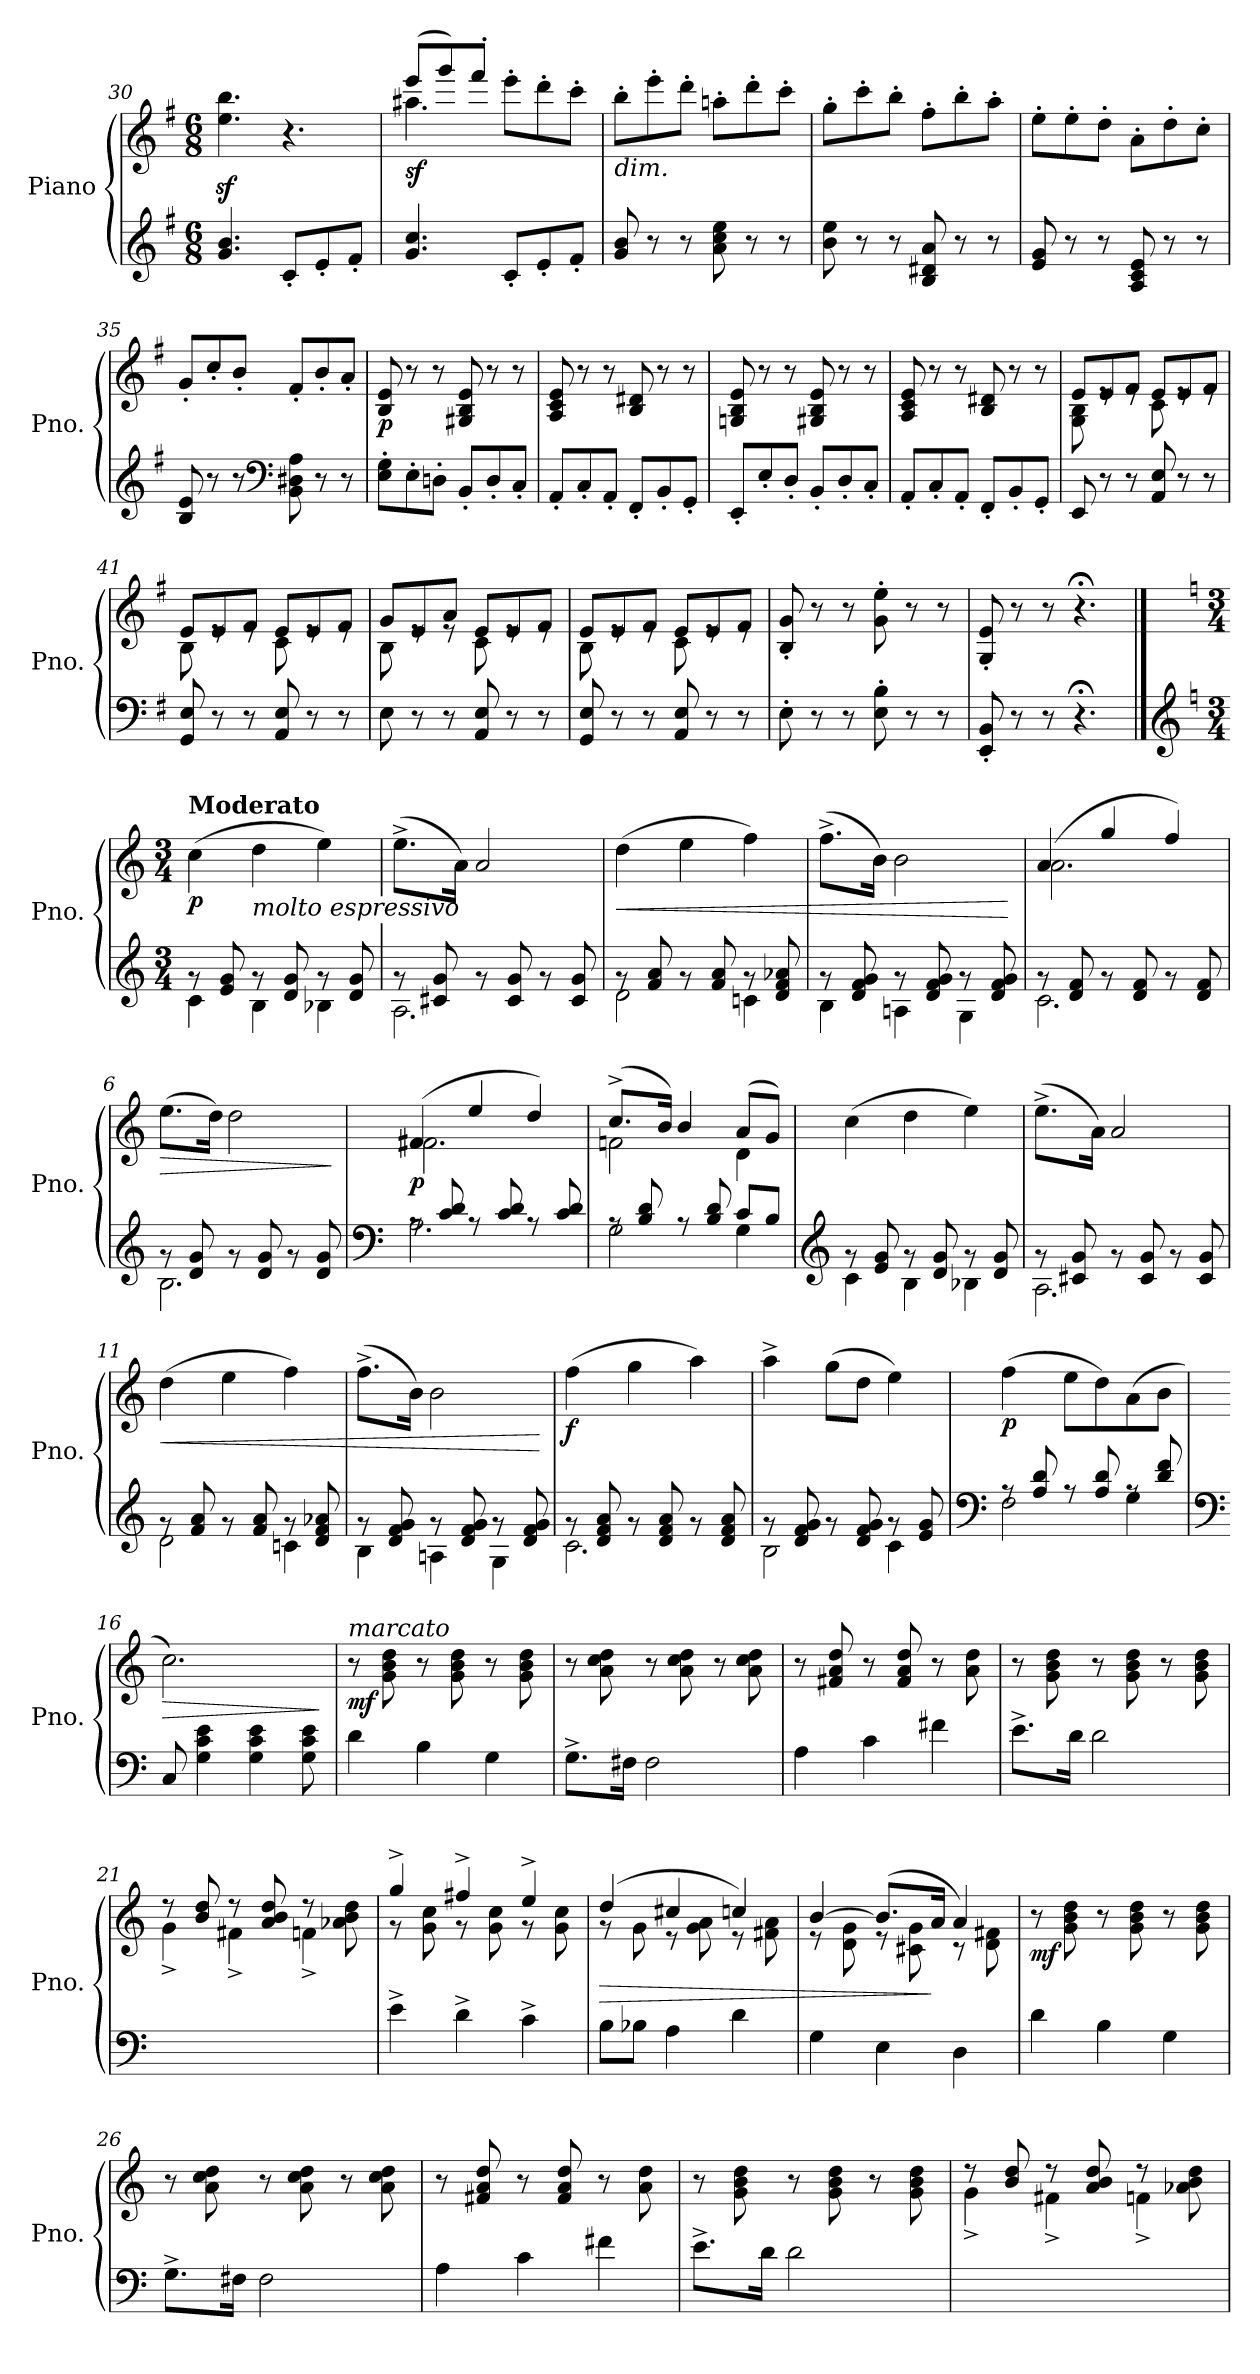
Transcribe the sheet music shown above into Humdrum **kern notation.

**kern	**kern	**dynam
*part1	*part1	*part1
*staff2	*staff1	*staff1/2
*I"Piano	*	*
*I'Pno.	*	*
!!LO:LB:g=z
*clefG2	*clefG2	*
*k[f#]	*k[f#]	*
*M6/8	*M6/8	*
=30	=30	=30
4.g/ 4.b/	4.ee\z< 4.bb\z<	.
8c'/L	4.r	.
8e'/	.	.
8f#'/J	.	.
=31	=31	=31
*	*^	*
!	!	!	!LO:DY:b
4.g/ 4.cc/	(>8eee/L	4.aa#X\	sf
.	8ggg/)	.	.
.	8fff#'/J	.	.
8c'/L	8eee'\L	4.ryy	.
8e'/	8ddd'\	.	.
8f#'/J	8ccc'\J	.	.
*	*v	*v	*
=32	=32	=32
!	!LO:TX:b:i:t=dim.	!
8g/ 8b/	8bb'\L	.
8r	8eee'\	.
8r	8ddd'\J	.
8a\ 8cc\ 8ee\	8aan'\L	.
8r	8ddd'\	.
8r	8ccc'\J	.
=33	=33	=33
8b\ 8ee\	8gg'\L	.
8r	8ccc'\	.
8r	8bb'\J	.
8B/ 8d#X/ 8a/	8ff#'\L	.
8r	8bb'\	.
8r	8aa'\J	.
=34	=34	=34
8e/ 8g/	8ee'\L	.
8r	8ee'\	.
8r	8dd'\J	.
8A/ 8c/ 8e/	8a'\L	.
8r	8dd'\	.
8r	8cc'\J	.
!!LO:LB:g=z
=35	=35	=35
8B/ 8e/	8g'/L	.
8r	8cc'/	.
8r	8b'/J	.
*clefF4	*	*
8BB\ 8D#X\ 8A\	8f#'/L	.
8r	8b'/	.
8r	8a'/J	.
=36	=36	=36
!	!	!LO:DY:b
8E\' 8G\'L	8B/ 8e/	p
8E'\	8r	.
8Dn'\J	8r	.
8BB'/L	8G#X/ 8B/ 8e/	.
8D'/	8r	.
8C'/J	8r	.
=37	=37	=37
8AA'/L	8A/ 8c/ 8e/	.
8C'/	8r	.
8AA'/J	8r	.
8FF#'/L	8B/ 8d#X/	.
8BB'/	8r	.
8GG'/J	8r	.
=38	=38	=38
8EE'/L	8Gn/ 8B/ 8e/	.
8E'/	8r	.
8D'/J	8r	.
8BB'/L	8G#X/ 8B/ 8e/	.
8D'/	8r	.
8C'/J	8r	.
=39	=39	=39
8AA'/L	8A/ 8c/ 8e/	.
8C'/	8r	.
8AA'/J	8r	.
8FF#'/L	8B/ 8d#X/	.
8BB'/	8r	.
8GG'/J	8r	.
!!LO:LB:g=z
=40	=40	=40
*	*^	*
8EE/	8e/L	8G\ 8B\	.
8r	8e/	8re	.
8r	8f#/J	8re	.
8AA/ 8E/	8e/L	8c\	.
8r	8e/	8re	.
8r	8f#/J	8re	.
=41	=41	=41	=41
8GG/ 8E/	8e/L	8B\	.
8r	8e/	8re	.
8r	8f#/J	8re	.
8AA/ 8E/	8e/L	8c\	.
8r	8e/	8re	.
8r	8f#/J	8re	.
=42	=42	=42	=42
8E\	8g/L	8B\	.
8r	8e/	8re	.
8r	8a/J	8re	.
8AA/ 8E/	8e/L	8c\	.
8r	8e/	8re	.
8r	8f#/J	8re	.
=43	=43	=43	=43
8GG/ 8E/	8e/L	8B\	.
8r	8e/	8re	.
8r	8f#/J	8re	.
8AA/ 8E/	8e/L	8c\	.
8r	8e/	8re	.
8r	8f#/J	8re	.
*	*v	*v	*
=44	=44	=44
8E'\	8B/' 8g/'	.
8r	8r	.
8r	8r	.
8E\' 8B\'	8g\' 8ee\'	.
8r	8r	.
8r	8r	.
=45	=45	=45
8EE/' 8BB/'	8G/' 8e/'	.
8r	8r	.
8r	8r	.
4.r;<	4.r;<	.
!!LO:PB:g=z
==1	==1	==1
*clefG2	*	*
*k[]	*k[]	*
*M3/4	*M3/4	*
*^	*	*
!	!	!LO:TX:a:B:t=Moderato	!
!	!	!	!LO:DY:b
8rg	4c\	(>4cc\	p
8e/ 8g/	.	.	.
!	!	!LO:TX:b:i:t=molto espressivo	!
8rg	4B\	4dd\	.
8d/ 8g/	.	.	.
8rg	4B-X\	4ee\)	.
8d/ 8g/	.	.	.
=2	=2	=2	=2
8rg	2.A\	(>8.ee^\L	.
8c#X/ 8g/	.	.	.
.	.	16a\Jk)	.
8rg	.	2a/	.
8c#/ 8g/	.	.	.
8rg	.	.	.
8c#/ 8g/	.	.	.
=3	=3	=3	=3
!	!	!	!LO:HP:b
8rg	2d\	(>4dd\	<
8f/ 8a/	.	.	.
8rg	.	4ee\	.
8f/ 8a/	.	.	.
8rg	4cn\	4ff\)	.
8d/ 8f/ 8a-X/	.	.	.
=4	=4	=4	=4
8rg	4B\	(>8.ff^\L	.
8d/ 8f/ 8g/	.	.	.
.	.	16b\Jk)	.
8rg	4An\	2b\	.
8d/ 8f/ 8g/	.	.	.
8rg	4G\	.	.
8d/ 8f/ 8g/	.	.	.
*v	*v	*	*
.	.	[
=5	=5	=5
*^	*^	*
!	!	!	!	!LO:DY:b
!	!	!	!	!LO:DY:n=1:b
8rg	2.c\	(>4a/	2.a\	other-dynamics f
8d/ 8f/	.	.	.	.
8rg	.	4gg/	.	.
8d/ 8f/	.	.	.	.
8rg	.	4ff/)	.	.
8d/ 8f/	.	.	.	.
*	*	*v	*v	*
!!LO:LB:g=z
=6	=6	=6	=6
!	!	!	!LO:HP:b
8rg	2.B\	(>8.ee\L	>
8d/ 8g/	.	.	.
.	.	16dd\Jk)	.
8rg	.	2dd\	.
8d/ 8g/	.	.	.
8rg	.	.	.
8d/ 8g/	.	.	.
*v	*v	*	*
.	.	]
=7	=7	=7
*clefF4	*	*
*^	*^	*
!	!	!	!	!LO:DY:b
8rA	2.A\	(>4f#X/	2.f#\	p
8c/ 8d/	.	.	.	.
8rA	.	4ee/	.	.
8c/ 8d/	.	.	.	.
8rA	.	4dd/)	.	.
8c/ 8d/	.	.	.	.
=8	=8	=8	=8	=8
8rA	2G\	(>8.cc^/L	2fn\	.
8B/ 8d/	.	.	.	.
.	.	16b/Jk)	.	.
8rA	.	4b/	.	.
8B/ 8d/	.	.	.	.
8c/L	4G\	(>8a/L	4d\	.
8B/J	.	8g/J)	.	.
*	*	*v	*v	*
=9	=9	=9	=9
*clefG2	*	*	*
8rg	4c\	(>4cc\	.
8e/ 8g/	.	.	.
8rg	4B\	4dd\	.
8d/ 8g/	.	.	.
8rg	4B-X\	4ee\)	.
8d/ 8g/	.	.	.
=10	=10	=10	=10
8rg	2.A\	(>8.ee^\L	.
8c#X/ 8g/	.	.	.
.	.	16a\Jk)	.
8rg	.	2a/	.
8c#/ 8g/	.	.	.
8rg	.	.	.
8c#/ 8g/	.	.	.
=11	=11	=11	=11
!	!	!	!LO:HP:b
8rg	2d\	(>4dd\	<
8f/ 8a/	.	.	.
8rg	.	4ee\	.
8f/ 8a/	.	.	.
8rg	4cn\	4ff\)	.
8d/ 8f/ 8a-X/	.	.	.
!!LO:LB:g=z
=12	=12	=12	=12
8rg	4B\	(>8.ff^\L	.
8d/ 8f/ 8g/	.	.	.
.	.	16b\Jk)	.
8rg	4An\	2b\	.
8d/ 8f/ 8g/	.	.	.
8rg	4G\	.	.
8d/ 8f/ 8g/	.	.	.
*v	*v	*	*
.	.	[
=13	=13	=13
*^	*	*
!	!	!	!LO:DY:b
8rg	2.c\	(>4ff\	f
8d/ 8f/ 8a/	.	.	.
8rg	.	4gg\	.
8d/ 8f/ 8a/	.	.	.
8rg	.	4aa\)	.
8d/ 8f/ 8a/	.	.	.
=14	=14	=14	=14
8rg	2B\	4aa^\	.
8d/ 8f/ 8g/	.	.	.
8rg	.	(>8gg\L	.
8d/ 8f/ 8g/	.	8dd\J	.
8rg	4c\	4ee\)	.
8e/ 8g/	.	.	.
=15	=15	=15	=15
*clefF4	*	*	*
!	!	!	!LO:DY:b
8rA	2F\	(>4ff\	p
8A/ 8d/	.	.	.
8rA	.	8ee\L	.
8A/ 8d/	.	8dd\)	.
8rA	4G\	(>8a\	.
8d/ 8f/	.	8b\J	.
*v	*v	*	*
=16	=16	=16
*clefF4	*	*
!	!	!LO:HP:b
8C/	2.cc\)	>
4G\ 4c\ 4e\	.	.
4G\ 4c\ 4e\	.	.
8G\ 8c\ 8e\	.	.
.	.	]
=17	=17	=17
!	!LO:TX:a:i:t=marcato	!
!	!	!LO:DY:b
4d\	8r	mf
.	8g\ 8b\ 8dd\	.
4B\	8r	.
.	8g\ 8b\ 8dd\	.
4G\	8r	.
.	8g\ 8b\ 8dd\	.
!!LO:LB:g=z
=18	=18	=18
8.G^\L	8r	.
.	8a\ 8cc\ 8dd\	.
16F#X\Jk	.	.
2F#\	8r	.
.	8a\ 8cc\ 8dd\	.
.	8r	.
.	8a\ 8cc\ 8dd\	.
=19	=19	=19
4A\	8r	.
.	8f#X/ 8a/ 8dd/	.
4c\	8r	.
.	8f#/ 8a/ 8dd/	.
4f#X\	8r	.
.	8a\ 8dd\	.
=20	=20	=20
8.e^\L	8r	.
.	8g\ 8b\ 8dd\	.
16d\Jk	.	.
2d\	8r	.
.	8g\ 8b\ 8dd\	.
.	8r	.
.	8g\ 8b\ 8dd\	.
=21	=21	=21
*	*^	*
2.ryy	8rdd	4g^\	.
.	8b/ 8dd/	.	.
.	8rdd	4f#X^\	.
.	8a/ 8b/ 8dd/	.	.
.	8rdd	4fn^\	.
.	8a-X\ 8b\ 8dd\	.	.
=22	=22	=22	=22
4e^\	4gg^/	8r	.
.	.	8g\ 8cc\	.
4d^\	4ff#X^/	8r	.
.	.	8g\ 8cc\	.
4c^\	4ee^/	8r	.
.	.	8g\ 8cc\	.
=23	=23	=23	=23
!	!	!	!LO:HP:b
8B\L	(>4dd/	8r	>
8B-X\J	.	8g\	.
4A\	4cc#X/	8r	.
.	.	8g\ 8a\	.
4d\	4ccn/)	8r	.
.	.	8f#X\ 8a\	.
!!LO:PB:g=z	!!
=24	=24	=24	=24
4G\	[4b/	8r	.
.	.	8d\ 8g\	.
4E\	(>8.b/L]	8r	.
.	.	8c#X\ 8g\	.
.	16a/Jk	.	]
4D\	4a/)	8r	.
.	.	8d\ 8f#X\	.
=25	=25	=25	=25
!	!	!	!LO:DY:b
*	*v	*v	*
4d\	8r	mf
.	8g\ 8b\ 8dd\	.
4B\	8r	.
.	8g\ 8b\ 8dd\	.
4G\	8r	.
.	8g\ 8b\ 8dd\	.
=26	=26	=26
8.G^\L	8r	.
.	8a\ 8cc\ 8dd\	.
16F#X\Jk	.	.
2F#\	8r	.
.	8a\ 8cc\ 8dd\	.
.	8r	.
.	8a\ 8cc\ 8dd\	.
=27	=27	=27
4A\	8r	.
.	8f#X/ 8a/ 8dd/	.
4c\	8r	.
.	8f#/ 8a/ 8dd/	.
4f#X\	8r	.
.	8a\ 8dd\	.
=28	=28	=28
8.e^\L	8r	.
.	8g\ 8b\ 8dd\	.
16d\Jk	.	.
2d\	8r	.
.	8g\ 8b\ 8dd\	.
.	8r	.
.	8g\ 8b\ 8dd\	.
=29	=29	=29
*	*^	*
2.ryy	8rdd	4g^\	.
.	8b/ 8dd/	.	.
.	8rdd	4f#X^\	.
.	8a/ 8b/ 8dd/	.	.
.	8rdd	4fn^\	.
.	8a-X\ 8b\ 8dd\	.	.
*	*v	*v	*
=	=	=
*-	*-	*-
